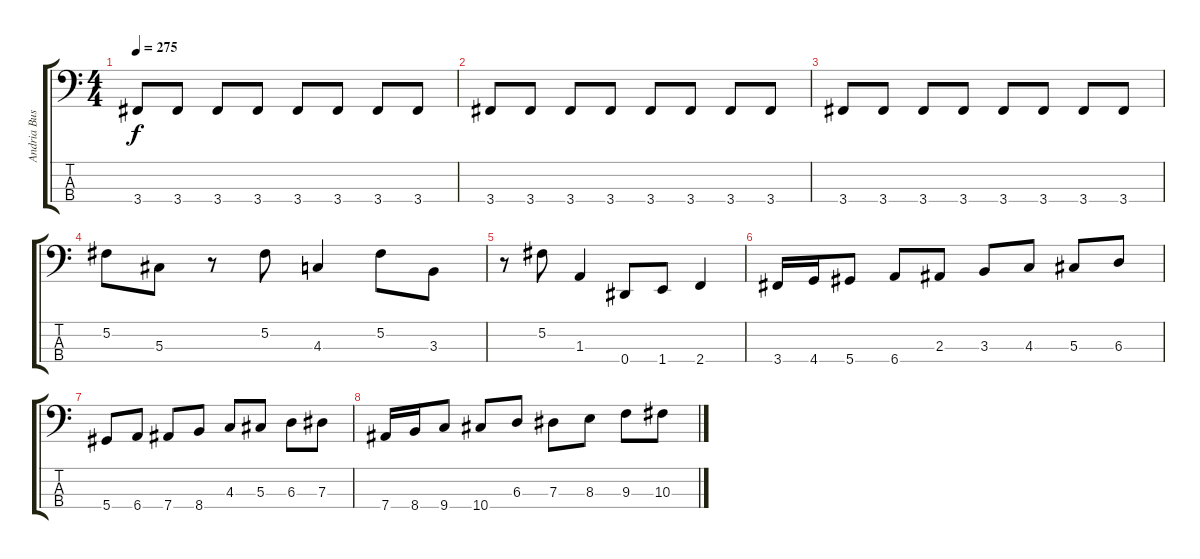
\track ("Andria Busic" "Andria Bus") {instrument electricbasspick}
\staff {score tabs}
\tuning (Gb2 Db2 Ab1 Eb1) {hide}
\ts (4 4)
\tempo 275
\clef f4
\ks c
3.4.8{dy f} 3.4.8 3.4.8 3.4.8 3.4.8 3.4.8 3.4.8 3.4.8 |
3.4.8 3.4.8 3.4.8 3.4.8 3.4.8 3.4.8 3.4.8 3.4.8 |
3.4.8 3.4.8 3.4.8 3.4.8 3.4.8 3.4.8 3.4.8 3.4.8 |
5.2.8 5.3.8 r.8 5.2.8 4.3.4 5.2.8 3.3.8 |
r.8 5.2.8 1.3.4 0.4.8 1.4.8 2.4.4 |
3.4.16 4.4.16 5.4.8 6.4.8 2.3.8 3.3.8 4.3.8 5.3.8 6.3.8 |
5.4.8 6.4.8 7.4.8 8.4.8 4.3.8 5.3.8 6.3.8 7.3.8 |
7.4.16 8.4.16 9.4.8 10.4.8 6.3.8 7.3.8 8.3.8 9.3.8 10.3.8
